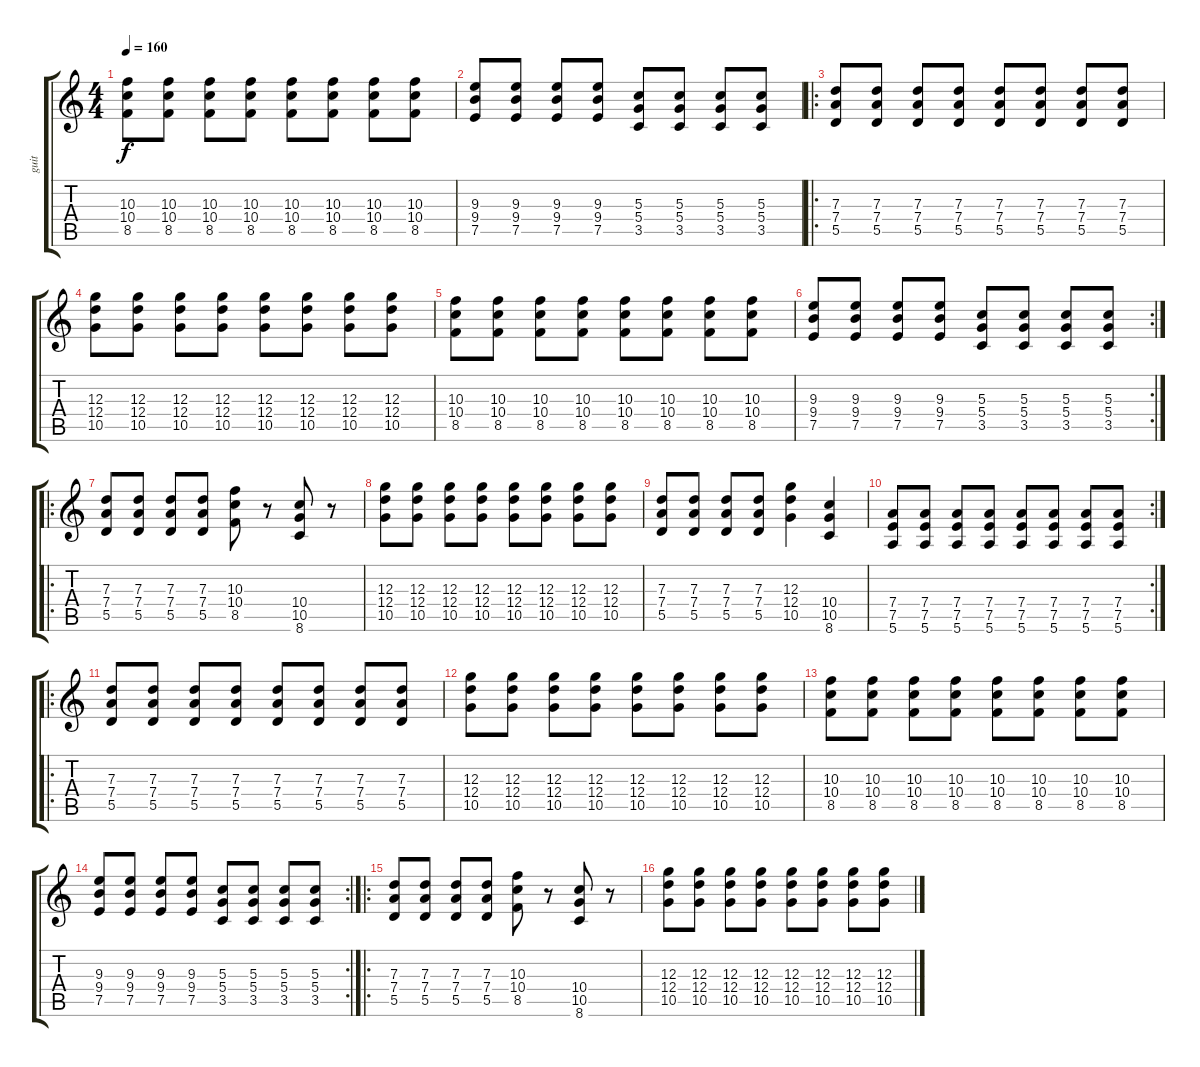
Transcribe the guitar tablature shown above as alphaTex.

\track ("guit" "guit") {instrument distortionguitar}
\staff {score tabs}
\tuning (E4 B3 G3 D3 A2 E2) {hide}
\ts (4 4)
\tempo 160
\clef g2
\ks c
(10.3 10.4 8.5).8{dy f} (10.3 10.4 8.5).8 (10.3 10.4 8.5).8 (10.3 10.4 8.5).8 (10.3 10.4 8.5).8 (10.3 10.4 8.5).8 (10.3 10.4 8.5).8 (10.3 10.4 8.5).8 |
(9.3 9.4 7.5).8 (9.3 9.4 7.5).8 (9.3 9.4 7.5).8 (9.3 9.4 7.5).8 (5.3 5.4 3.5).8 (5.3 5.4 3.5).8 (5.3 5.4 3.5).8 (5.3 5.4 3.5).8 |
\ro
(7.3 7.4 5.5).8 (7.3 7.4 5.5).8 (7.3 7.4 5.5).8 (7.3 7.4 5.5).8 (7.3 7.4 5.5).8 (7.3 7.4 5.5).8 (7.3 7.4 5.5).8 (7.3 7.4 5.5).8 |
(12.3 12.4 10.5).8 (12.3 12.4 10.5).8 (12.3 12.4 10.5).8 (12.3 12.4 10.5).8 (12.3 12.4 10.5).8 (12.3 12.4 10.5).8 (12.3 12.4 10.5).8 (12.3 12.4 10.5).8 |
(10.3 10.4 8.5).8 (10.3 10.4 8.5).8 (10.3 10.4 8.5).8 (10.3 10.4 8.5).8 (10.3 10.4 8.5).8 (10.3 10.4 8.5).8 (10.3 10.4 8.5).8 (10.3 10.4 8.5).8 |
\rc 2
(9.3 9.4 7.5).8 (9.3 9.4 7.5).8 (9.3 9.4 7.5).8 (9.3 9.4 7.5).8 (5.3 5.4 3.5).8 (5.3 5.4 3.5).8 (5.3 5.4 3.5).8 (5.3 5.4 3.5).8 |
\ro
(7.3 7.4 5.5).8 (7.3 7.4 5.5).8 (7.3 7.4 5.5).8 (7.3 7.4 5.5).8 (10.3 10.4 8.5).8 r.8 (10.4 10.5 8.6).8 r.8 |
(12.3 12.4 10.5).8 (12.3 12.4 10.5).8 (12.3 12.4 10.5).8 (12.3 12.4 10.5).8 (12.3 12.4 10.5).8 (12.3 12.4 10.5).8 (12.3 12.4 10.5).8 (12.3 12.4 10.5).8 |
(7.3 7.4 5.5).8 (7.3 7.4 5.5).8 (7.3 7.4 5.5).8 (7.3 7.4 5.5).8 (12.3 12.4 10.5).4 (10.4 10.5 8.6).4 |
\rc 2
(7.4 7.5 5.6).8 (7.4 7.5 5.6).8 (7.4 7.5 5.6).8 (7.4 7.5 5.6).8 (7.4 7.5 5.6).8 (7.4 7.5 5.6).8 (7.4 7.5 5.6).8 (7.4 7.5 5.6).8 |
\ro
(7.3 7.4 5.5).8 (7.3 7.4 5.5).8 (7.3 7.4 5.5).8 (7.3 7.4 5.5).8 (7.3 7.4 5.5).8 (7.3 7.4 5.5).8 (7.3 7.4 5.5).8 (7.3 7.4 5.5).8 |
(12.3 12.4 10.5).8 (12.3 12.4 10.5).8 (12.3 12.4 10.5).8 (12.3 12.4 10.5).8 (12.3 12.4 10.5).8 (12.3 12.4 10.5).8 (12.3 12.4 10.5).8 (12.3 12.4 10.5).8 |
(10.3 10.4 8.5).8 (10.3 10.4 8.5).8 (10.3 10.4 8.5).8 (10.3 10.4 8.5).8 (10.3 10.4 8.5).8 (10.3 10.4 8.5).8 (10.3 10.4 8.5).8 (10.3 10.4 8.5).8 |
\rc 2
(9.3 9.4 7.5).8 (9.3 9.4 7.5).8 (9.3 9.4 7.5).8 (9.3 9.4 7.5).8 (5.3 5.4 3.5).8 (5.3 5.4 3.5).8 (5.3 5.4 3.5).8 (5.3 5.4 3.5).8 |
\ro
(7.3 7.4 5.5).8 (7.3 7.4 5.5).8 (7.3 7.4 5.5).8 (7.3 7.4 5.5).8 (10.3 10.4 8.5).8 r.8 (10.4 10.5 8.6).8 r.8 |
(12.3 12.4 10.5).8 (12.3 12.4 10.5).8 (12.3 12.4 10.5).8 (12.3 12.4 10.5).8 (12.3 12.4 10.5).8 (12.3 12.4 10.5).8 (12.3 12.4 10.5).8 (12.3 12.4 10.5).8
